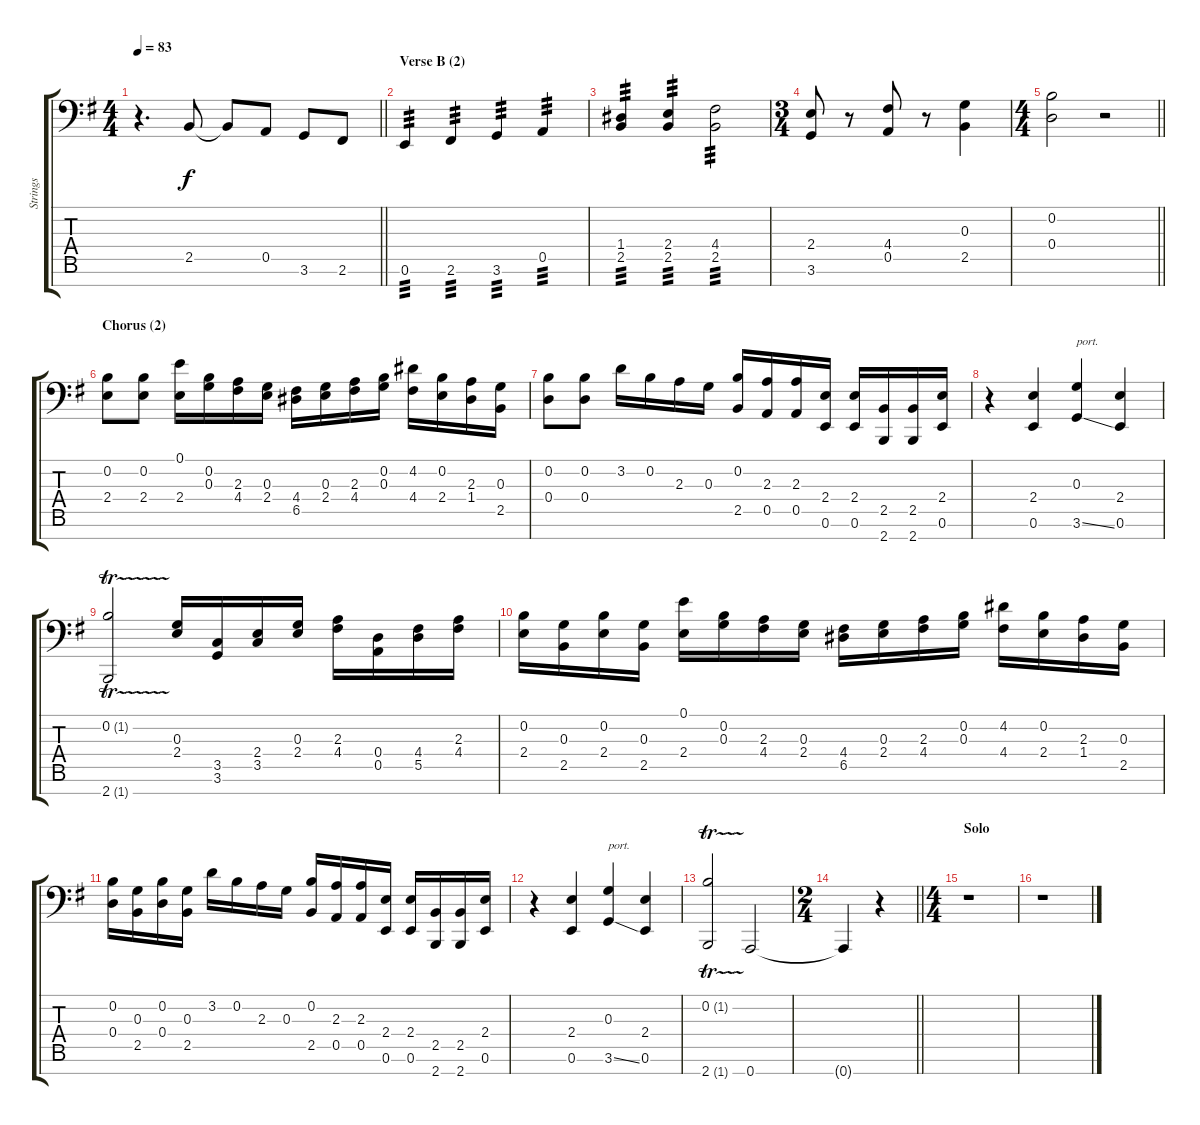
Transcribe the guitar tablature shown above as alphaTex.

\track ("Strings" "Strings") {instrument stringensemble1}
\staff {score tabs}
\tuning (E4 B3 G3 D3 A2 E2 A1) {hide}
\ts (4 4)
\tempo 83
\clef f4
\barLineRight lightlight
\ks eminor
r.4{d dy f} 2.5.8 2.5{t}.8 0.5.8 3.6.8 2.6.8 |
\section ("" "Verse B (2)")
0.6.4{tp 3} 2.6.4{tp 3} 3.6.4{tp 3} 0.5.4{tp 3} |
(1.4 2.5).4{tp 3} (2.4 2.5).4{tp 3} (4.4 2.5).2{tp 3} |
\ts (3 4)
(2.4 3.6).8 r.8 (4.4 0.5).8 r.8 (0.3 2.5).4 |
\ts (4 4)
\barLineRight lightlight
(0.2 0.4).2 r.2 |
\section ("" "Chorus (2)")
(0.2 2.4).8 (0.2 2.4).8 (0.1 2.4).16 (0.2 0.3).16 (2.3 4.4).16 (0.3 2.4).16 (4.4 6.5).16 (0.3 2.4).16 (2.3 4.4).16 (0.2 0.3).16 (4.2 4.4).16 (0.2 2.4).16 (2.3 1.4).16 (0.3 2.5).16 |
(0.2 0.4).8 (0.2 0.4).8 3.2.16 0.2.16 2.3.16 0.3.16 (0.2 2.5).16 (2.3 0.5).16 (2.3 0.5).16 (2.4 0.6).16 (2.4 0.6).16 (2.5 2.7).16 (2.5 2.7).16 (2.4 0.6).16 |
r.4 (2.4 0.6).4 (0.3 3.6{ss}).4{txt "port."} (2.4 0.6).4 |
(0.2{tr (1 32)} 2.7{tr (1 32)}).2 (0.3 2.4).16 (3.5 3.6).16 (2.4 3.5).16 (0.3 2.4).16 (2.3 4.4).16 (0.4 0.5).16 (4.4 5.5).16 (2.3 4.4).16 |
(0.2 2.4).16 (0.3 2.5).16 (0.2 2.4).16 (0.3 2.5).16 (0.1 2.4).16 (0.2 0.3).16 (2.3 4.4).16 (0.3 2.4).16 (4.4 6.5).16 (0.3 2.4).16 (2.3 4.4).16 (0.2 0.3).16 (4.2 4.4).16 (0.2 2.4).16 (2.3 1.4).16 (0.3 2.5).16 |
(0.2 0.4).16 (0.3 2.5).16 (0.2 0.4).16 (0.3 2.5).16 3.2.16 0.2.16 2.3.16 0.3.16 (0.2 2.5).16 (2.3 0.5).16 (2.3 0.5).16 (2.4 0.6).16 (2.4 0.6).16 (2.5 2.7).16 (2.5 2.7).16 (2.4 0.6).16 |
r.4 (2.4 0.6).4 (0.3 3.6{ss}).4{txt "port."} (2.4 0.6).4 |
(0.2{tr (1 32)} 2.7{tr (1 32)}).2 0.7.2 |
\ts (2 4)
\barLineRight lightlight
0.7{t}.4 r.4 |
\ts (4 4)
\section ("" "Solo")
r.1 |
r.1
